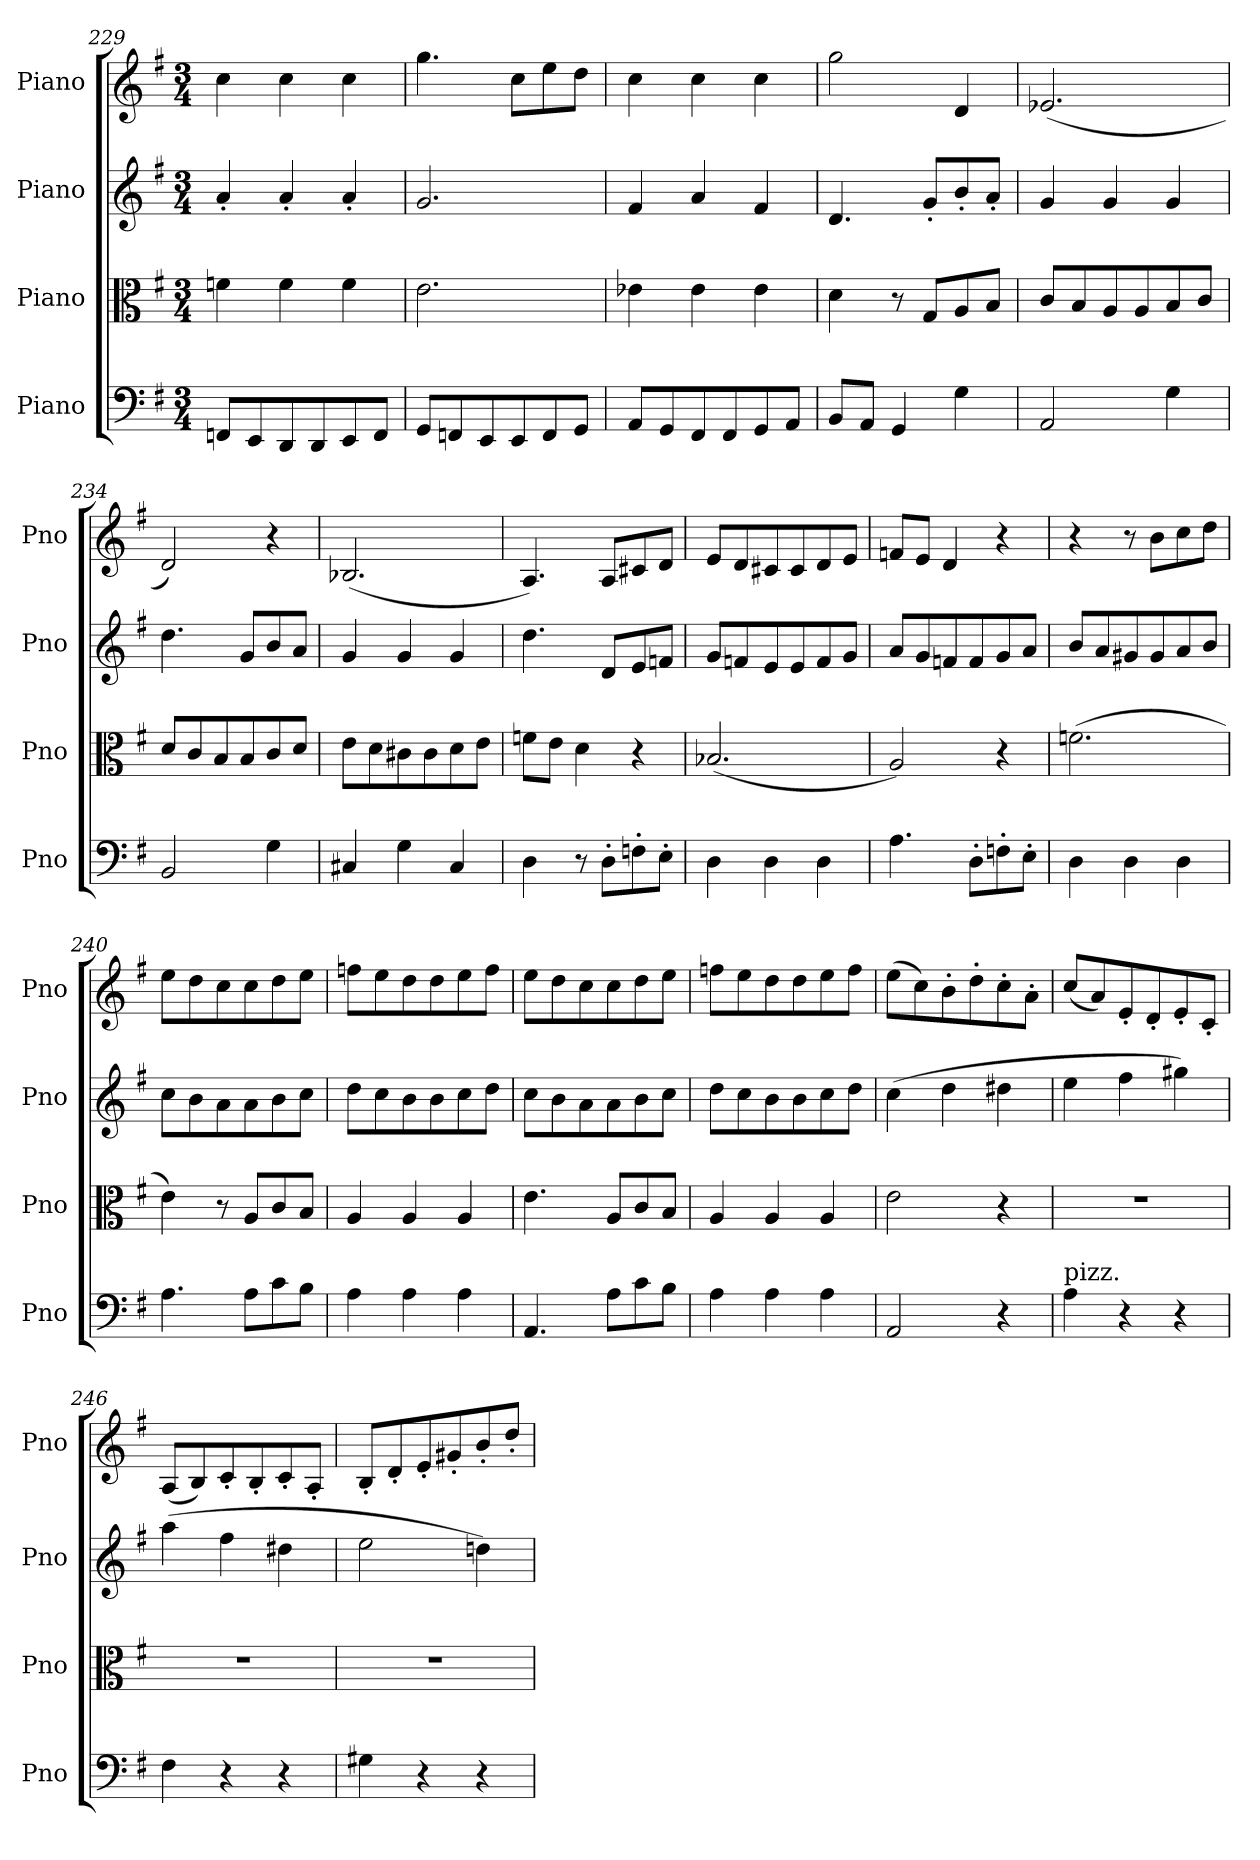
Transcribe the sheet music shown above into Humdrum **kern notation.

**kern	**kern	**kern	**kern
*part4	*part3	*part2	*part1
*staff4	*staff3	*staff2	*staff1
*I"Piano	*I"Piano	*I"Piano	*I"Piano
*I'Pno	*I'Pno	*I'Pno	*I'Pno
!!LO:PB:g=z
*clefF4	*clefC3	*clefG2	*clefG2
*k[f#]	*k[f#]	*k[f#]	*k[f#]
*M3/4	*M3/4	*M3/4	*M3/4
=229	=229	=229	=229
8FFn/L	4fn\	4a'/	4cc\
8EE/	.	.	.
8DD/	4f\	4a'/	4cc\
8DD/	.	.	.
8EE/	4f\	4a'/	4cc\
8FF/J	.	.	.
=230	=230	=230	=230
8GG/L	2.e\	2.g/	4.gg\
8FFn/	.	.	.
8EE/	.	.	.
8EE/	.	.	8cc\L
8FF/	.	.	8ee\
8GG/J	.	.	8dd\J
=231	=231	=231	=231
8AA/L	4e-X\	4f#/	4cc\
8GG/	.	.	.
8FF#/	4e-\	4a/	4cc\
8FF#/	.	.	.
8GG/	4e-\	4f#/	4cc\
8AA/J	.	.	.
=232	=232	=232	=232
8BB/L	4d\	4.d/	2gg\
8AA/J	.	.	.
4GG/	8r	.	.
.	8G/L	8g'/L	.
4G\	8A/	8b'/	4d/
.	8B/J	8a'/J	.
=233	=233	=233	=233
2AA/	8c/L	4g/	(2.e-X/
.	8B/	.	.
.	8A/	4g/	.
.	8A/	.	.
4G\	8B/	4g/	.
.	8c/J	.	.
=234	=234	=234	=234
2BB/	8d/L	4.dd\	2d/)
.	8c/	.	.
.	8B/	.	.
.	8B/	8g/L	.
4G\	8c/	8b/	4r
.	8d/J	8a/J	.
=235	=235	=235	=235
4C#X/	8e\L	4g/	(2.B-X/
.	8d\	.	.
4G\	8c#X\	4g/	.
.	8c#\	.	.
4C#/	8d\	4g/	.
.	8e\J	.	.
=236	=236	=236	=236
4D\	8fn\L	4.dd\	4.A/)
.	8e\J	.	.
8r	4d\	.	.
8D'\L	.	8d/L	8A/L
8Fn'\	4r	8e/	8c#X/
8E'\J	.	8fn/J	8d/J
=237	=237	=237	=237
4D\	(2.B-X/	8g/L	8e/L
.	.	8fn/	8d/
4D\	.	8e/	8c#X/
.	.	8e/	8c#/
4D\	.	8f/	8d/
.	.	8g/J	8e/J
!!LO:LB:g=z
=238	=238	=238	=238
4.A\	2A/)	8a/L	8fn/L
.	.	8g/	8e/J
.	.	8fn/	4d/
8D'\L	.	8f/	.
8Fn'\	4r	8g/	4r
8E'\J	.	8a/J	.
=239	=239	=239	=239
4D\	(2.fn\	8b/L	4r
.	.	8a/	.
4D\	.	8g#X/	8r
.	.	8g#/	8b\L
4D\	.	8a/	8cc\
.	.	8b/J	8dd\J
=240	=240	=240	=240
4.A\	4e\)	8cc\L	8ee\L
.	.	8b\	8dd\
.	8r	8a\	8cc\
8A\L	8A/L	8a\	8cc\
8c\	8c/	8b\	8dd\
8B\J	8B/J	8cc\J	8ee\J
=241	=241	=241	=241
4A\	4A/	8dd\L	8ffn\L
.	.	8cc\	8ee\
4A\	4A/	8b\	8dd\
.	.	8b\	8dd\
4A\	4A/	8cc\	8ee\
.	.	8dd\J	8ff\J
=242	=242	=242	=242
4.AA/	4.e\	8cc\L	8ee\L
.	.	8b\	8dd\
.	.	8a\	8cc\
8A\L	8A/L	8a\	8cc\
8c\	8c/	8b\	8dd\
8B\J	8B/J	8cc\J	8ee\J
=243	=243	=243	=243
4A\	4A/	8dd\L	8ffn\L
.	.	8cc\	8ee\
4A\	4A/	8b\	8dd\
.	.	8b\	8dd\
4A\	4A/	8cc\	8ee\
.	.	8dd\J	8ff\J
=244	=244	=244	=244
2AA/	2e\	(4cc\	(8ee\L
.	.	.	8cc\)
.	.	4dd\	8b'\
.	.	.	8dd'\
4r	4r	4dd#X\	8cc'\
.	.	.	8a'\J
=245	=245	=245	=245
!LO:TX:a:t=pizz.	!	!	!
4A\	2.r	4ee\	(8cc/L
.	.	.	8a/)
4r	.	4ff#\	8e'/
.	.	.	8d'/
4r	.	4gg#X\)	8e'/
.	.	.	8c'/J
=246	=246	=246	=246
4F#\	2.r	(4aa\	(8A/L
.	.	.	8B/)
4r	.	4ff#\	8c'/
.	.	.	8B'/
4r	.	4dd#X\	8c'/
.	.	.	8A'/J
!!LO:LB:g=z
=247	=247	=247	=247
4G#X\	2.r	2ee\	8B'/L
.	.	.	8d'/
4r	.	.	8e'/
.	.	.	8g#X'/
4r	.	4ddn\)	8b'/
.	.	.	8dd'/J
=	=	=	=
*-	*-	*-	*-
